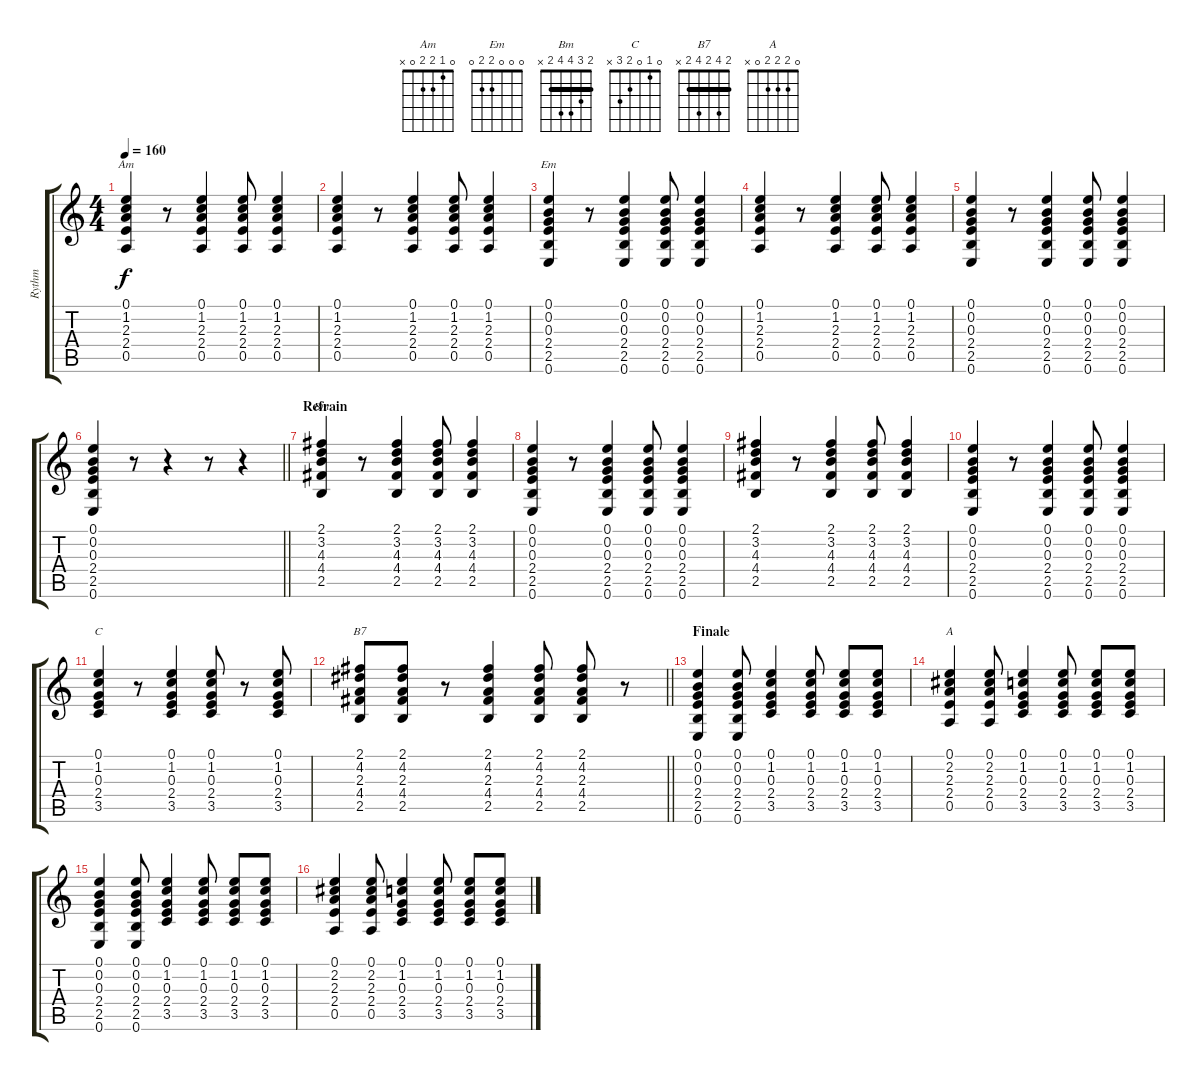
\track ("Rythm" "Rythm") {instrument acousticguitarsteel}
\staff {score tabs}
\tuning (E4 B3 G3 D3 A2 E2) {hide}
\chord ("Am" 0 1 2 2 0 x)
\chord ("Em" 0 0 0 2 2 0)
\chord ("Bm" 2 3 4 4 2 x) {barre 2}
\chord ("C" 0 1 0 2 3 x)
\chord ("B7" 2 4 2 4 2 x) {barre 2}
\chord ("A" 0 2 2 2 0 x)
\ts (4 4)
\tempo 160
\clef g2
\ks c
(0.1 1.2 2.3 2.4 0.5).4{ch "Am" dy f} r.8 (0.1 1.2 2.3 2.4 0.5).4 (0.1 1.2 2.3 2.4 0.5).8 (0.1 1.2 2.3 2.4 0.5).4 |
(0.1 1.2 2.3 2.4 0.5).4 r.8 (0.1 1.2 2.3 2.4 0.5).4 (0.1 1.2 2.3 2.4 0.5).8 (0.1 1.2 2.3 2.4 0.5).4 |
(0.1 0.2 0.3 2.4 2.5 0.6).4{ch "Em"} r.8 (0.1 0.2 0.3 2.4 2.5 0.6).4 (0.1 0.2 0.3 2.4 2.5 0.6).8 (0.1 0.2 0.3 2.4 2.5 0.6).4 |
(0.1 1.2 2.3 2.4 0.5).4 r.8 (0.1 1.2 2.3 2.4 0.5).4 (0.1 1.2 2.3 2.4 0.5).8 (0.1 1.2 2.3 2.4 0.5).4 |
(0.1 0.2 0.3 2.4 2.5 0.6).4 r.8 (0.1 0.2 0.3 2.4 2.5 0.6).4 (0.1 0.2 0.3 2.4 2.5 0.6).8 (0.1 0.2 0.3 2.4 2.5 0.6).4 |
\barLineRight lightlight
(0.1 0.2 0.3 2.4 2.5 0.6).4 r.8 r.4 r.8 r.4 |
\section ("" "Refrain")
(2.1 3.2 4.3 4.4 2.5).4{ch "Bm"} r.8 (2.1 3.2 4.3 4.4 2.5).4 (2.1 3.2 4.3 4.4 2.5).8 (2.1 3.2 4.3 4.4 2.5).4 |
(0.1 0.2 0.3 2.4 2.5 0.6).4 r.8 (0.1 0.2 0.3 2.4 2.5 0.6).4 (0.1 0.2 0.3 2.4 2.5 0.6).8 (0.1 0.2 0.3 2.4 2.5 0.6).4 |
(2.1 3.2 4.3 4.4 2.5).4 r.8 (2.1 3.2 4.3 4.4 2.5).4 (2.1 3.2 4.3 4.4 2.5).8 (2.1 3.2 4.3 4.4 2.5).4 |
(0.1 0.2 0.3 2.4 2.5 0.6).4 r.8 (0.1 0.2 0.3 2.4 2.5 0.6).4 (0.1 0.2 0.3 2.4 2.5 0.6).8 (0.1 0.2 0.3 2.4 2.5 0.6).4 |
(0.1 1.2 0.3 2.4 3.5).4{ch "C"} r.8 (0.1 1.2 0.3 2.4 3.5).4 (0.1 1.2 0.3 2.4 3.5).8 r.8 (0.1 1.2 0.3 2.4 3.5).8 |
\barLineRight lightlight
(2.1 4.2 2.3 4.4 2.5).8{ch "B7"} (2.1 4.2 2.3 4.4 2.5).8 r.8 (2.1 4.2 2.3 4.4 2.5).4 (2.1 4.2 2.3 4.4 2.5).8 (2.1 4.2 2.3 4.4 2.5).8 r.8 |
\section ("" "Finale")
(0.1 0.2 0.3 2.4 2.5 0.6).4 (0.1 0.2 0.3 2.4 2.5 0.6).8 (0.1 1.2 0.3 2.4 3.5).4 (0.1 1.2 0.3 2.4 3.5).8 (0.1 1.2 0.3 2.4 3.5).8 (0.1 1.2 0.3 2.4 3.5).8 |
(0.1 2.2 2.3 2.4 0.5).4{ch "A"} (0.1 2.2 2.3 2.4 0.5).8 (0.1 1.2 0.3 2.4 3.5).4 (0.1 1.2 0.3 2.4 3.5).8 (0.1 1.2 0.3 2.4 3.5).8 (0.1 1.2 0.3 2.4 3.5).8 |
(0.1 0.2 0.3 2.4 2.5 0.6).4 (0.1 0.2 0.3 2.4 2.5 0.6).8 (0.1 1.2 0.3 2.4 3.5).4 (0.1 1.2 0.3 2.4 3.5).8 (0.1 1.2 0.3 2.4 3.5).8 (0.1 1.2 0.3 2.4 3.5).8 |
(0.1 2.2 2.3 2.4 0.5).4 (0.1 2.2 2.3 2.4 0.5).8 (0.1 1.2 0.3 2.4 3.5).4 (0.1 1.2 0.3 2.4 3.5).8 (0.1 1.2 0.3 2.4 3.5).8 (0.1 1.2 0.3 2.4 3.5).8
